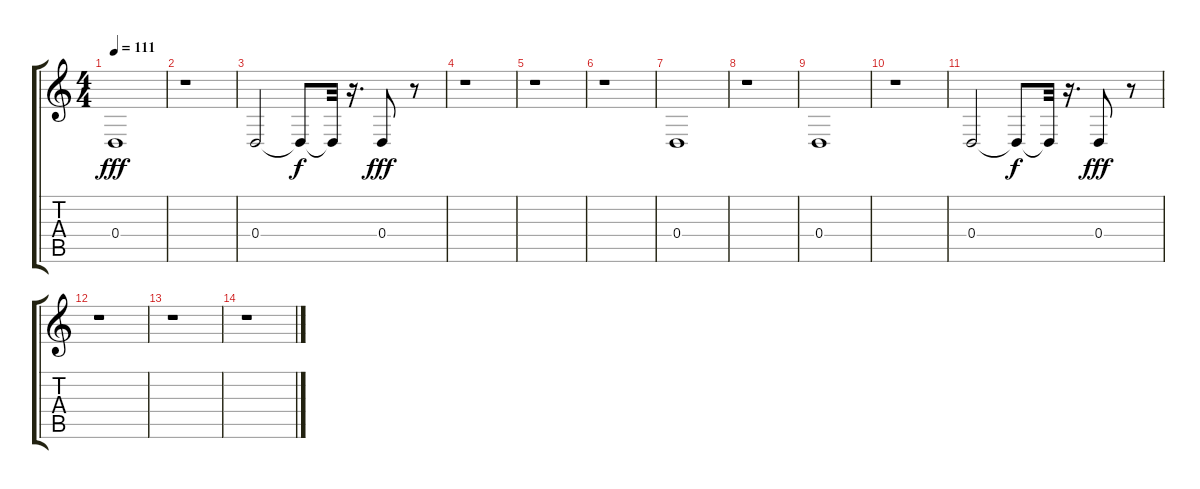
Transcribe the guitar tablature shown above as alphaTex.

\track "" {instrument synthstrings1}
\staff {score tabs}
\tuning (E4 B3 G3 D3 A2 E2) {hide}
\ts (4 4)
\tempo 111
\clef g2
\ks c
0.4.1{dy fff} |
r.1 |
0.4.2 0.4{t}.8{dy f} 0.4{t}.32 r.16{d} 0.4.8{dy fff} r.8 |
r.1 |
r.1 |
r.1 |
0.4.1 |
r.1 |
0.4.1 |
r.1 |
0.4.2 0.4{t}.8{dy f} 0.4{t}.32 r.16{d} 0.4.8{dy fff} r.8 |
r.1 |
r.1 |
r.1
